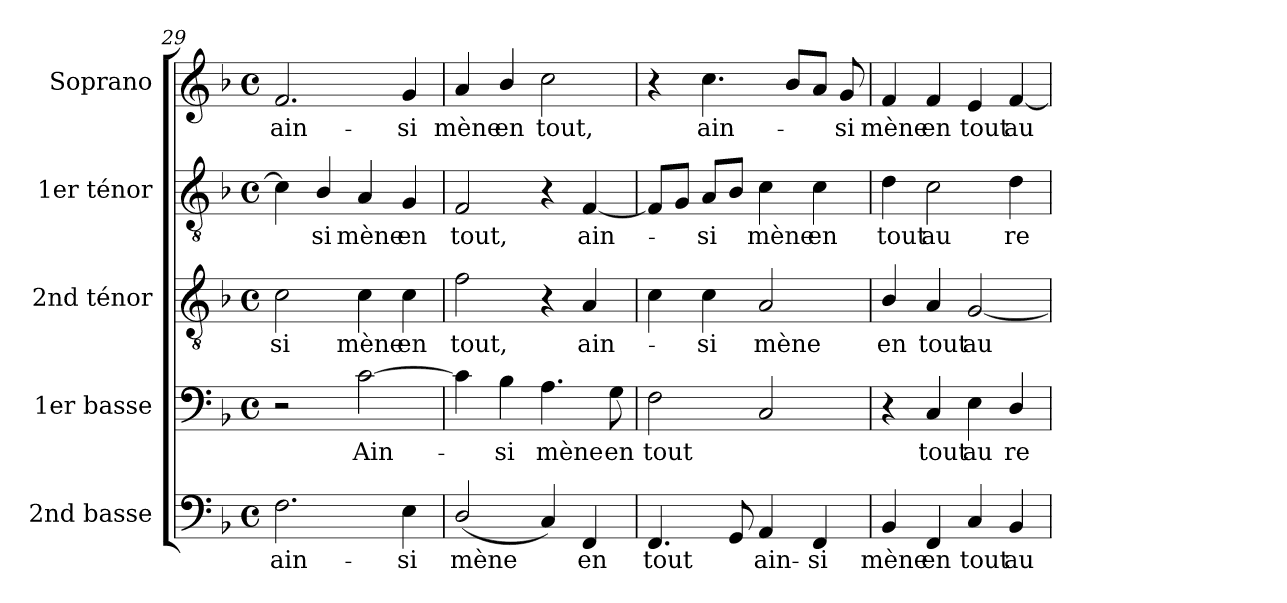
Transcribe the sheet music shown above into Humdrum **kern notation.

**kern	**text	**kern	**text	**kern	**text	**kern	**text	**kern	**text
*part5	*part5	*part4	*part4	*part3	*part3	*part2	*part2	*part1	*part1
*staff5	*staff5	*staff4	*staff4	*staff3	*staff3	*staff2	*staff2	*staff1	*staff1
*I"2nd basse	*	*I"1er basse	*	*I"2nd ténor	*	*I"1er ténor	*	*I"Soprano	*
*I'B.	*	*I'B.	*	*I'T.	*	*I'T.	*	*I'S.	*
*clefF4	*	*clefF4	*	*clefGv2	*	*clefGv2	*	*clefG2	*
*	*	*	*	*ITrd7c12	*	*ITrd7c12	*	*	*
*k[b-]	*	*k[b-]	*	*k[b-]	*	*k[b-]	*	*k[b-]	*
*F:	*	*F:	*	*F:	*	*F:	*	*F:	*
*M4/4	*	*M4/4	*	*M4/4	*	*M4/4	*	*M4/4	*
*met(c)	*	*met(c)	*	*met(c)	*	*met(c)	*	*met(c)	*
=29	=29	=29	=29	=29	=29	=29	=29	=29	=29
!	!LO:LY:b:color=#000000	!	!	!	!	!	!	!	!
!	!	!	!	!	!LO:LY:b:color=#000000	!	!	!	!
!	!	!	!	!	!	!	!	!	!LO:LY:b:color=#000000
2.Fi\	ain-	2r	.	2Ci\	-si	4Ci\]	.	2.fi/	ain-
!	!	!	!	!	!	!	!LO:LY:b:color=#000000	!	!
.	.	.	.	.	.	4BB-i/	-si	.	.
!	!	!	!LO:LY:b:color=#000000	!	!	!	!	!	!
!	!	!	!	!	!LO:LY:b:color=#000000	!	!	!	!
!	!	!	!	!	!	!	!LO:LY:b:color=#000000	!	!
.	.	[2ci\	Ain-	4Ci\	mène	4AAi/	mène	.	.
!	!LO:LY:b:color=#000000	!	!	!	!	!	!	!	!
!	!	!	!	!	!LO:LY:b:color=#000000	!	!	!	!
!	!	!	!	!	!	!	!LO:LY:b:color=#000000	!	!
!	!	!	!	!	!	!	!	!	!LO:LY:b:color=#000000
4Ei\	-si	.	.	4Ci\	en	4GGi/	en	4gi/	-si
=30	=30	=30	=30	=30	=30	=30	=30	=30	=30
!	!LO:LY:b:color=#000000	!	!	!	!	!	!	!	!
!	!	!	!	!	!LO:LY:b:color=#000000	!	!	!	!
!	!	!	!	!	!	!	!LO:LY:b:color=#000000	!	!
!	!	!	!	!	!	!	!	!	!LO:LY:b:color=#000000
(2Di/	mène	4ci\]	.	2Fi\	tout,	2FFi/	tout,	4ai/	mène
!	!	!	!LO:LY:b:color=#000000	!	!	!	!	!	!
!	!	!	!	!	!	!	!	!	!LO:LY:b:color=#000000
.	.	4B-i\	-si	.	.	.	.	4b-i/	en
!	!	!	!LO:LY:b:color=#000000	!	!	!	!	!	!
!	!	!	!	!	!	!	!	!	!LO:LY:b:color=#000000
4Ci/)	.	4.Ai\	mène	4r	.	4r	.	2cci\	tout,
!	!LO:LY:b:color=#000000	!	!	!	!	!	!	!	!
!	!	!	!	!	!LO:LY:b:color=#000000	!	!	!	!
!	!	!	!	!	!	!	!LO:LY:b:color=#000000	!	!
4FFi/	en	.	.	4AAi/	ain-	[4FFi/	ain-	.	.
!	!	!	!LO:LY:b:color=#000000	!	!	!	!	!	!
.	.	8Gi\	en	.	.	.	.	.	.
=31	=31	=31	=31	=31	=31	=31	=31	=31	=31
!	!LO:LY:b:color=#000000	!	!	!	!	!	!	!	!
!	!	!	!LO:LY:b:color=#000000	!	!	!	!	!	!
4.FFi/	tout	2Fi\	tout	4Ci\	.	8FFi/L]	.	4r	.
.	.	.	.	.	.	8GGi/J	.	.	.
!	!	!	!	!	!LO:LY:b:color=#000000	!	!	!	!
!	!	!	!	!	!	!	!LO:LY:b:color=#000000	!	!
!	!	!	!	!	!	!	!	!	!LO:LY:b:color=#000000
.	.	.	.	4Ci\	-si	8AAi/L	-si	4.cci\	ain-
8GGi/	.	.	.	.	.	8BB-i/J	.	.	.
!	!LO:LY:b:color=#000000	!	!	!	!	!	!	!	!
!	!	!	!	!	!LO:LY:b:color=#000000	!	!	!	!
!	!	!	!	!	!	!	!LO:LY:b:color=#000000	!	!
4AAi/	ain-	2Ci/	.	2AAi/	mène	4Ci\	mène	.	.
.	.	.	.	.	.	.	.	8b-i/L	.
!	!LO:LY:b:color=#000000	!	!	!	!	!	!	!	!
!	!	!	!	!	!	!	!LO:LY:b:color=#000000	!	!
4FFi/	-si	.	.	.	.	4Ci\	en	8ai/J	.
!	!	!	!	!	!	!	!	!	!LO:LY:b:color=#000000
.	.	.	.	.	.	.	.	8gi/	-si
=32	=32	=32	=32	=32	=32	=32	=32	=32	=32
!	!LO:LY:b:color=#000000	!	!	!	!	!	!	!	!
!	!	!	!	!	!LO:LY:b:color=#000000	!	!	!	!
!	!	!	!	!	!	!	!LO:LY:b:color=#000000	!	!
!	!	!	!	!	!	!	!	!	!LO:LY:b:color=#000000
4BB-i/	mène	4r	.	4BB-i/	en	4Di\	tout	4fi/	mène
!	!LO:LY:b:color=#000000	!	!	!	!	!	!	!	!
!	!	!	!LO:LY:b:color=#000000	!	!	!	!	!	!
!	!	!	!	!	!LO:LY:b:color=#000000	!	!	!	!
!	!	!	!	!	!	!	!LO:LY:b:color=#000000	!	!
!	!	!	!	!	!	!	!	!	!LO:LY:b:color=#000000
4FFi/	en	4Ci/	tout	4AAi/	tout	2Ci\	au	4fi/	en
!	!LO:LY:b:color=#000000	!	!	!	!	!	!	!	!
!	!	!	!LO:LY:b:color=#000000	!	!	!	!	!	!
!	!	!	!	!	!LO:LY:b:color=#000000	!	!	!	!
!	!	!	!	!	!	!	!	!	!LO:LY:b:color=#000000
4Ci/	tout	4Ei\	au	[2GGi/	au	.	.	4ei/	tout
!	!LO:LY:b:color=#000000	!	!	!	!	!	!	!	!
!	!	!	!LO:LY:b:color=#000000	!	!	!	!	!	!
!	!	!	!	!	!	!	!LO:LY:b:color=#000000	!	!
!	!	!	!	!	!	!	!	!	!LO:LY:b:color=#000000
4BB-i/	au	4Di/	re-	.	.	4Di\	re-	[4fi/	au
=	=	=	=	=	=	=	=	=	=
*-	*-	*-	*-	*-	*-	*-	*-	*-	*-
